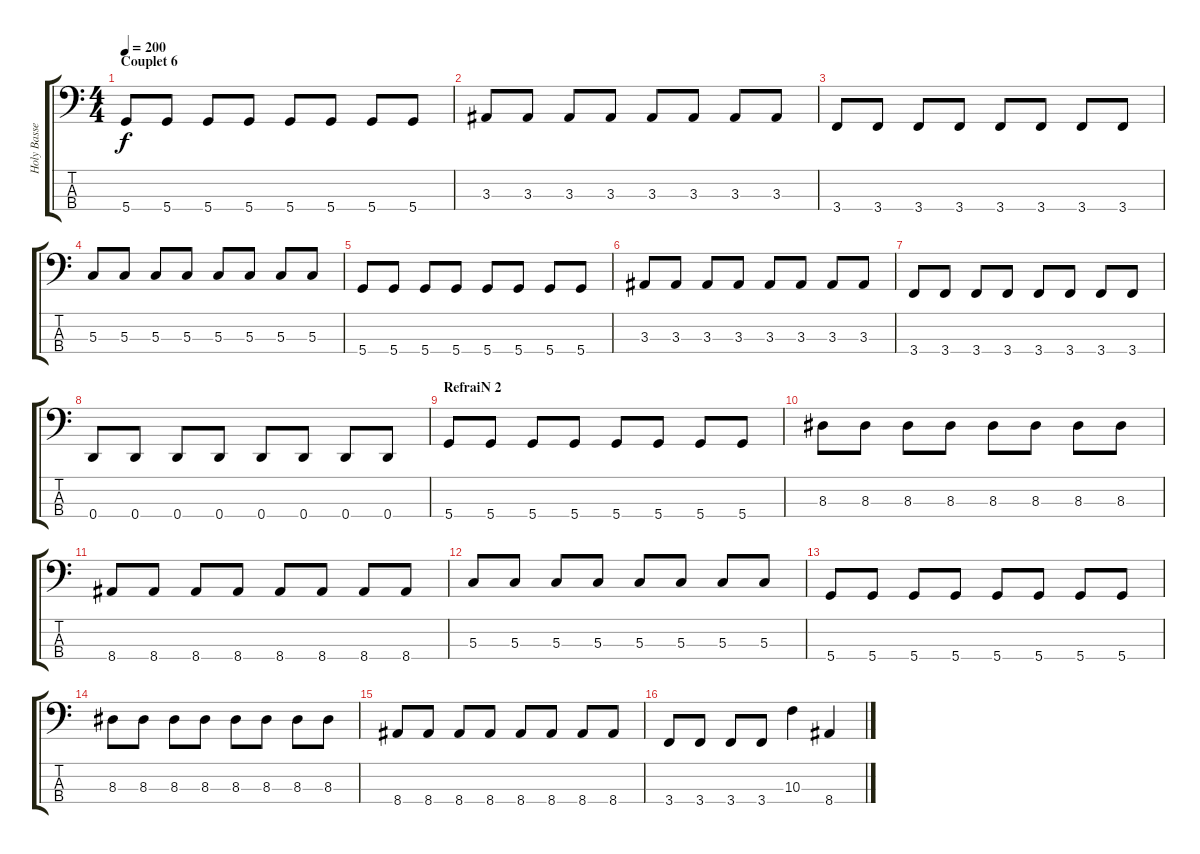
\track ("Holy Basse" "Holy Basse") {instrument electricbassfinger}
\staff {score tabs}
\tuning (F2 C2 G1 D1) {hide}
\ts (4 4)
\section ("" "Couplet 6")
\tempo 200
\clef f4
\ks c
5.4.8{dy f} 5.4.8 5.4.8 5.4.8 5.4.8 5.4.8 5.4.8 5.4.8 |
3.3.8 3.3.8 3.3.8 3.3.8 3.3.8 3.3.8 3.3.8 3.3.8 |
3.4.8 3.4.8 3.4.8 3.4.8 3.4.8 3.4.8 3.4.8 3.4.8 |
5.3.8 5.3.8 5.3.8 5.3.8 5.3.8 5.3.8 5.3.8 5.3.8 |
5.4.8 5.4.8 5.4.8 5.4.8 5.4.8 5.4.8 5.4.8 5.4.8 |
3.3.8 3.3.8 3.3.8 3.3.8 3.3.8 3.3.8 3.3.8 3.3.8 |
3.4.8 3.4.8 3.4.8 3.4.8 3.4.8 3.4.8 3.4.8 3.4.8 |
0.4.8 0.4.8 0.4.8 0.4.8 0.4.8 0.4.8 0.4.8 0.4.8 |
\section ("" "RefraiN 2")
5.4.8 5.4.8 5.4.8 5.4.8 5.4.8 5.4.8 5.4.8 5.4.8 |
8.3.8 8.3.8 8.3.8 8.3.8 8.3.8 8.3.8 8.3.8 8.3.8 |
8.4.8 8.4.8 8.4.8 8.4.8 8.4.8 8.4.8 8.4.8 8.4.8 |
5.3.8 5.3.8 5.3.8 5.3.8 5.3.8 5.3.8 5.3.8 5.3.8 |
5.4.8 5.4.8 5.4.8 5.4.8 5.4.8 5.4.8 5.4.8 5.4.8 |
8.3.8 8.3.8 8.3.8 8.3.8 8.3.8 8.3.8 8.3.8 8.3.8 |
8.4.8 8.4.8 8.4.8 8.4.8 8.4.8 8.4.8 8.4.8 8.4.8 |
3.4.8 3.4.8 3.4.8 3.4.8 10.3.4 8.4.4
